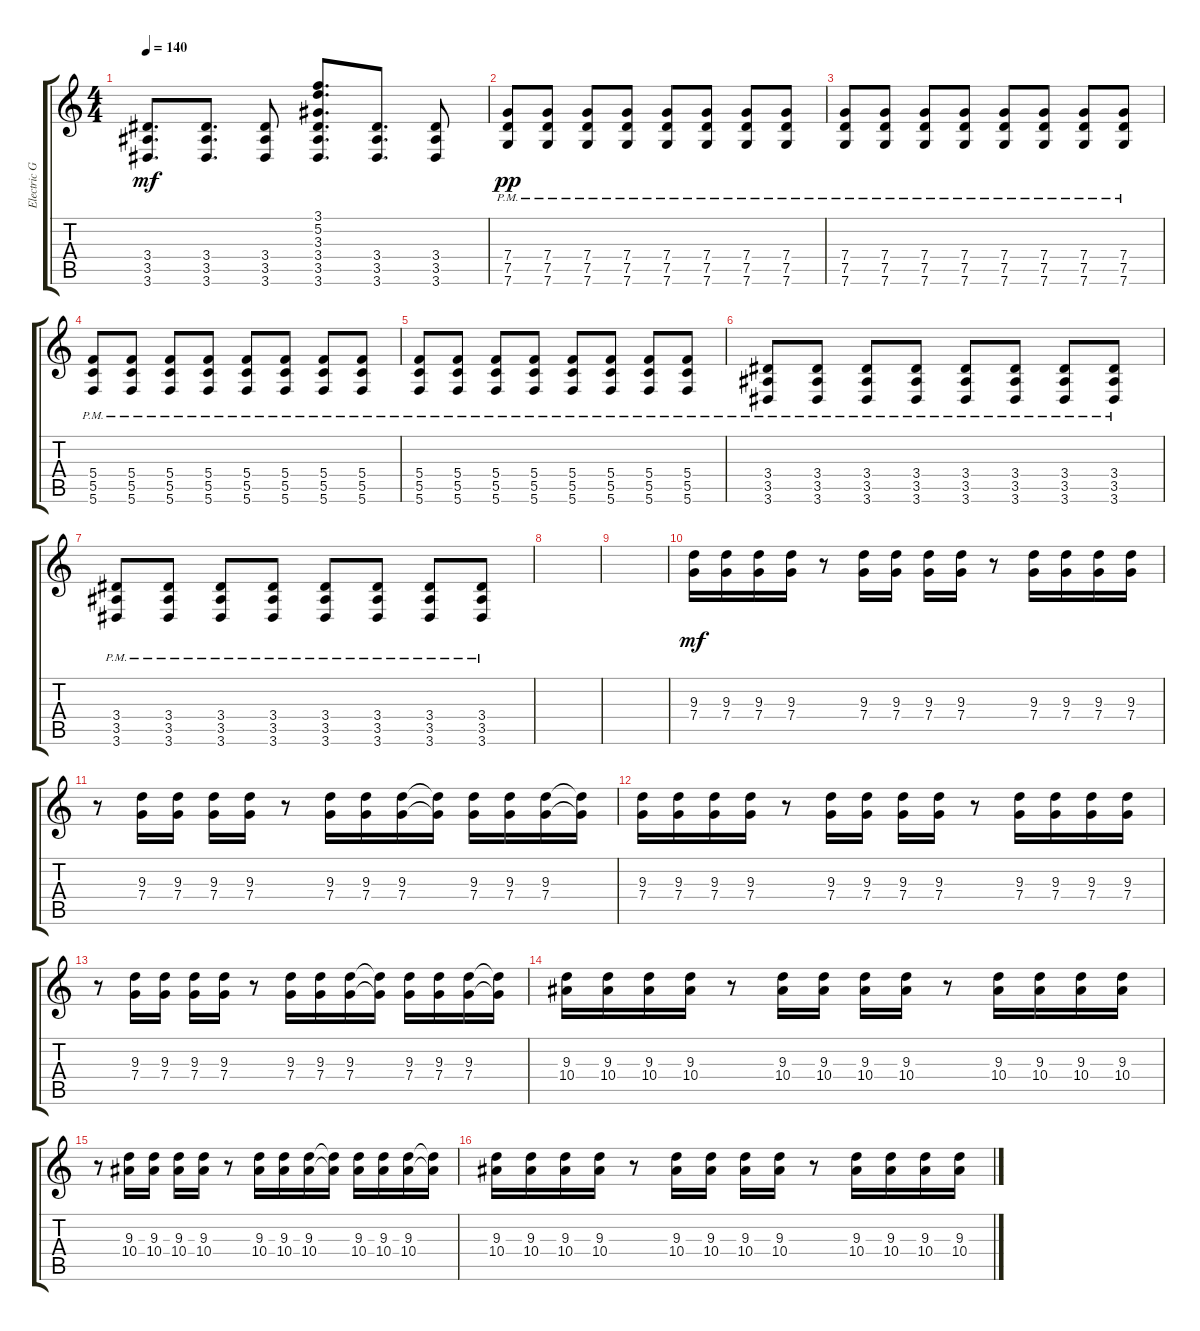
\track ("Electric Guitar" "Electric G") {instrument electricguitarclean}
\staff {score tabs}
\tuning (D4 A3 F3 C3 G2 C2) {hide}
\ts (4 4)
\tempo 140
\clef g2
\ks c
(3.4 3.5 3.6).8{d dy mf} (3.4 3.5 3.6).8{d} (3.4 3.5 3.6).8 (3.1 5.2 3.3 3.4 3.5 3.6).8{d} (3.4 3.5 3.6).8{d} (3.4 3.5 3.6).8 |
(7.4{pm} 7.5{pm} 7.6{pm}).8{dy pp} (7.4{pm} 7.5{pm} 7.6{pm}).8 (7.4{pm} 7.5{pm} 7.6{pm}).8 (7.4{pm} 7.5{pm} 7.6{pm}).8 (7.4{pm} 7.5{pm} 7.6{pm}).8 (7.4{pm} 7.5{pm} 7.6{pm}).8 (7.4{pm} 7.5{pm} 7.6{pm}).8 (7.4{pm} 7.5{pm} 7.6{pm}).8 |
(7.4{pm} 7.5{pm} 7.6{pm}).8 (7.4{pm} 7.5{pm} 7.6{pm}).8 (7.4{pm} 7.5{pm} 7.6{pm}).8 (7.4{pm} 7.5{pm} 7.6{pm}).8 (7.4{pm} 7.5{pm} 7.6{pm}).8 (7.4{pm} 7.5{pm} 7.6{pm}).8 (7.4{pm} 7.5{pm} 7.6{pm}).8 (7.4{pm} 7.5{pm} 7.6{pm}).8 |
(5.4{pm} 5.5{pm} 5.6{pm}).8 (5.4{pm} 5.5{pm} 5.6{pm}).8 (5.4{pm} 5.5{pm} 5.6{pm}).8 (5.4{pm} 5.5{pm} 5.6{pm}).8 (5.4{pm} 5.5{pm} 5.6{pm}).8 (5.4{pm} 5.5{pm} 5.6{pm}).8 (5.4{pm} 5.5{pm} 5.6{pm}).8 (5.4{pm} 5.5{pm} 5.6{pm}).8 |
(5.4{pm} 5.5{pm} 5.6{pm}).8 (5.4{pm} 5.5{pm} 5.6{pm}).8 (5.4{pm} 5.5{pm} 5.6{pm}).8 (5.4{pm} 5.5{pm} 5.6{pm}).8 (5.4{pm} 5.5{pm} 5.6{pm}).8 (5.4{pm} 5.5{pm} 5.6{pm}).8 (5.4{pm} 5.5{pm} 5.6{pm}).8 (5.4{pm} 5.5{pm} 5.6{pm}).8 |
(3.4{pm} 3.5{pm} 3.6{pm}).8 (3.4{pm} 3.5{pm} 3.6{pm}).8 (3.4{pm} 3.5{pm} 3.6{pm}).8 (3.4{pm} 3.5{pm} 3.6{pm}).8 (3.4{pm} 3.5{pm} 3.6{pm}).8 (3.4{pm} 3.5{pm} 3.6{pm}).8 (3.4{pm} 3.5{pm} 3.6{pm}).8 (3.4{pm} 3.5{pm} 3.6{pm}).8 |
(3.4{pm} 3.5{pm} 3.6{pm}).8 (3.4{pm} 3.5{pm} 3.6{pm}).8 (3.4{pm} 3.5{pm} 3.6{pm}).8 (3.4{pm} 3.5{pm} 3.6{pm}).8 (3.4{pm} 3.5{pm} 3.6{pm}).8 (3.4{pm} 3.5{pm} 3.6{pm}).8 (3.4{pm} 3.5{pm} 3.6{pm}).8 (3.4{pm} 3.5{pm} 3.6{pm}).8 |
|
|
(9.3 7.4).16{dy mf} (9.3 7.4).16 (9.3 7.4).16 (9.3 7.4).16 r.8 (9.3 7.4).16 (9.3 7.4).16 (9.3 7.4).16 (9.3 7.4).16 r.8 (9.3 7.4).16 (9.3 7.4).16 (9.3 7.4).16 (9.3 7.4).16 |
r.8 (9.3 7.4).16 (9.3 7.4).16 (9.3 7.4).16 (9.3 7.4).16 r.8 (9.3 7.4).16 (9.3 7.4).16 (9.3 7.4).16 (9.3{t} 7.4{t}).16 (9.3 7.4).16 (9.3 7.4).16 (9.3 7.4).16 (9.3{t} 7.4{t}).16 |
(9.3 7.4).16 (9.3 7.4).16 (9.3 7.4).16 (9.3 7.4).16 r.8 (9.3 7.4).16 (9.3 7.4).16 (9.3 7.4).16 (9.3 7.4).16 r.8 (9.3 7.4).16 (9.3 7.4).16 (9.3 7.4).16 (9.3 7.4).16 |
r.8 (9.3 7.4).16 (9.3 7.4).16 (9.3 7.4).16 (9.3 7.4).16 r.8 (9.3 7.4).16 (9.3 7.4).16 (9.3 7.4).16 (9.3{t} 7.4{t}).16 (9.3 7.4).16 (9.3 7.4).16 (9.3 7.4).16 (9.3{t} 7.4{t}).16 |
(9.3 10.4).16 (9.3 10.4).16 (9.3 10.4).16 (9.3 10.4).16 r.8 (9.3 10.4).16 (9.3 10.4).16 (9.3 10.4).16 (9.3 10.4).16 r.8 (9.3 10.4).16 (9.3 10.4).16 (9.3 10.4).16 (9.3 10.4).16 |
r.8 (9.3 10.4).16 (9.3 10.4).16 (9.3 10.4).16 (9.3 10.4).16 r.8 (9.3 10.4).16 (9.3 10.4).16 (9.3 10.4).16 (9.3{t} 10.4{t}).16 (9.3 10.4).16 (9.3 10.4).16 (9.3 10.4).16 (9.3{t} 10.4{t}).16 |
(9.3 10.4).16 (9.3 10.4).16 (9.3 10.4).16 (9.3 10.4).16 r.8 (9.3 10.4).16 (9.3 10.4).16 (9.3 10.4).16 (9.3 10.4).16 r.8 (9.3 10.4).16 (9.3 10.4).16 (9.3 10.4).16 (9.3 10.4).16
